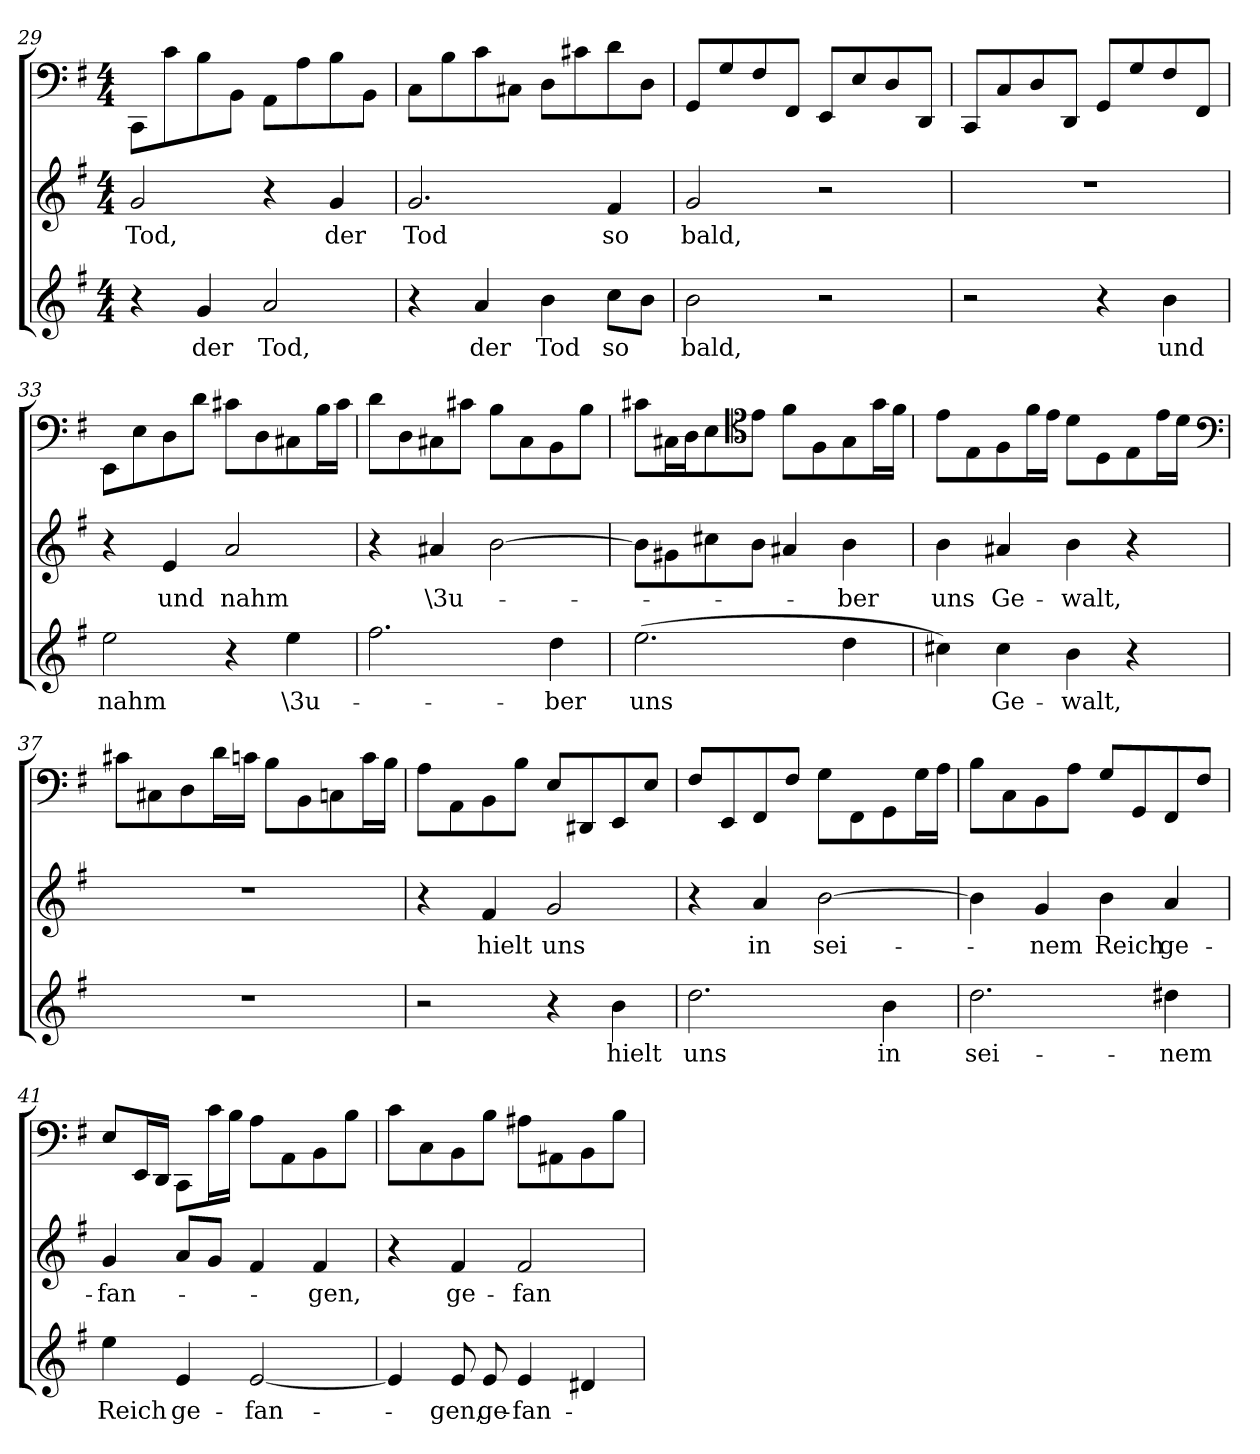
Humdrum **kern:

**kern	**text	**kern	**text	**kern
*part3	*part3	*part2	*part2	*part1
*staff3	*staff3	*staff2	*staff2	*staff1
*clefG2	*	*clefG2	*	*clefF4
*k[f#]	*	*k[f#]	*	*k[f#]
*e:	*	*e:	*	*e:
*M4/4	*	*M4/4	*	*M4/4
=29	=29	=29	=29	=29
4r	.	2g/	Tod,	8CC\L
.	.	.	.	8c\
4g/	der	.	.	8B\
.	.	.	.	8BB\J
2a/	Tod,	4r	.	8AA\L
.	.	.	.	8A\
.	.	4g/	der	8B\
.	.	.	.	8BB\J
=30	=30	=30	=30	=30
4r	.	2.g/	Tod	8C\L
.	.	.	.	8B\
4a/	der	.	.	8c\
.	.	.	.	8C#X\J
4b\	Tod	.	.	8D\L
.	.	.	.	8c#X\
8cc\L	so	4f#/	so	8d\
8b\J	.	.	.	8D\J
=31	=31	=31	=31	=31
2b\	bald,	2g/	bald,	8GG/L
.	.	.	.	8G/
.	.	.	.	8F#/
.	.	.	.	8FF#/J
2r	.	2r	.	8EE/L
.	.	.	.	8E/
.	.	.	.	8D/
.	.	.	.	8DD/J
=32	=32	=32	=32	=32
2r	.	1r	.	8CC/L
.	.	.	.	8C/
.	.	.	.	8D/
.	.	.	.	8DD/J
4r	.	.	.	8GG/L
.	.	.	.	8G/
4b\	und	.	.	8F#/
.	.	.	.	8FF#/J
=33	=33	=33	=33	=33
2ee\	nahm	4r	.	8EE\L
.	.	.	.	8E\
.	.	4e/	und	8D\
.	.	.	.	8d\J
4r	.	2a/	nahm	8c#X\L
.	.	.	.	8D\
4ee\	\3u-	.	.	8C#X\
.	.	.	.	16B\L
.	.	.	.	16c#\JJ
=34	=34	=34	=34	=34
2.ff#\	.	4r	.	8d\L
.	.	.	.	8D\
.	.	4a#X/	\3u-	8C#X\
.	.	.	.	8c#X\J
.	.	[2b\	.	8B\L
.	.	.	.	8C#\
4dd\	-ber	.	.	8BB\
.	.	.	.	8B\J
=35	=35	=35	=35	=35
(2.ee\	uns	8b\L]	.	8c#X\L
.	.	8g#X\	.	16C#X\L
.	.	.	.	16D\J
.	.	8cc#X\	.	8E\
*	*	*	*	*clefC4
.	.	8b\J	.	8e\J
.	.	4a#X/	.	8f#\L
.	.	.	.	8F#\
4dd\	.	4b\	-ber	8G\
.	.	.	.	16g\L
.	.	.	.	16f#\JJ
=36	=36	=36	=36	=36
4cc#X\)	.	4b\	uns	8e\L
.	.	.	.	8E\
4cc#\	Ge-	4a#X/	Ge-	8F#\
.	.	.	.	16f#\L
.	.	.	.	16e\JJ
4b\	-walt,	4b\	-walt,	8d\L
.	.	.	.	8D\
4r	.	4r	.	8E\
.	.	.	.	16e\L
.	.	.	.	16d\JJ
*	*	*	*	*clefF4
=37	=37	=37	=37	=37
1r	.	1r	.	8c#X\L
.	.	.	.	8C#X\
.	.	.	.	8D\
.	.	.	.	16d\L
.	.	.	.	16cn\JJ
.	.	.	.	8B\L
.	.	.	.	8BB\
.	.	.	.	8Cn\
.	.	.	.	16c\L
.	.	.	.	16B\JJ
=38	=38	=38	=38	=38
2r	.	4r	.	8A\L
.	.	.	.	8AA\
.	.	4f#/	hielt	8BB\
.	.	.	.	8B\J
4r	.	2g/	uns	8E/L
.	.	.	.	8DD#X/
4b\	hielt	.	.	8EE/
.	.	.	.	8E/J
=39	=39	=39	=39	=39
2.dd\	uns	4r	.	8F#/L
.	.	.	.	8EE/
.	.	4a/	in	8FF#/
.	.	.	.	8F#/J
.	.	[2b\	sei-	8G\L
.	.	.	.	8FF#\
4b\	in	.	.	8GG\
.	.	.	.	16G\L
.	.	.	.	16A\JJ
=40	=40	=40	=40	=40
2.dd\	sei-	4b\]	.	8B\L
.	.	.	.	8C\
.	.	4g/	-nem	8BB\
.	.	.	.	8A\J
.	.	4b\	Reich	8G/L
.	.	.	.	8GG/
4dd#X\	-nem	4a/	ge-	8FF#/
.	.	.	.	8F#/J
=41	=41	=41	=41	=41
4ee\	Reich	4g/	-fan-	8E/L
.	.	.	.	16EE/L
.	.	.	.	16DD/JJ
4e/	ge-	8a/L	.	8CC\L
.	.	8g/J	.	16c\L
.	.	.	.	16B\JJ
[2e/	-fan-	4f#/	.	8A\L
.	.	.	.	8AA\
.	.	4f#/	-gen,	8BB\
.	.	.	.	8B\J
=42	=42	=42	=42	=42
4e/]	.	4r	.	8c\L
.	.	.	.	8C\
8e/	-gen,	4f#/	ge-	8BB\
8e/	ge-	.	.	8B\J
4e/	-fan-	2f#/	-fan-	8A#X\L
.	.	.	.	8AA#X\
4d#X/	.	.	.	8BB\
.	.	.	.	8B\J
=	=	=	=	=
*-	*-	*-	*-	*-
